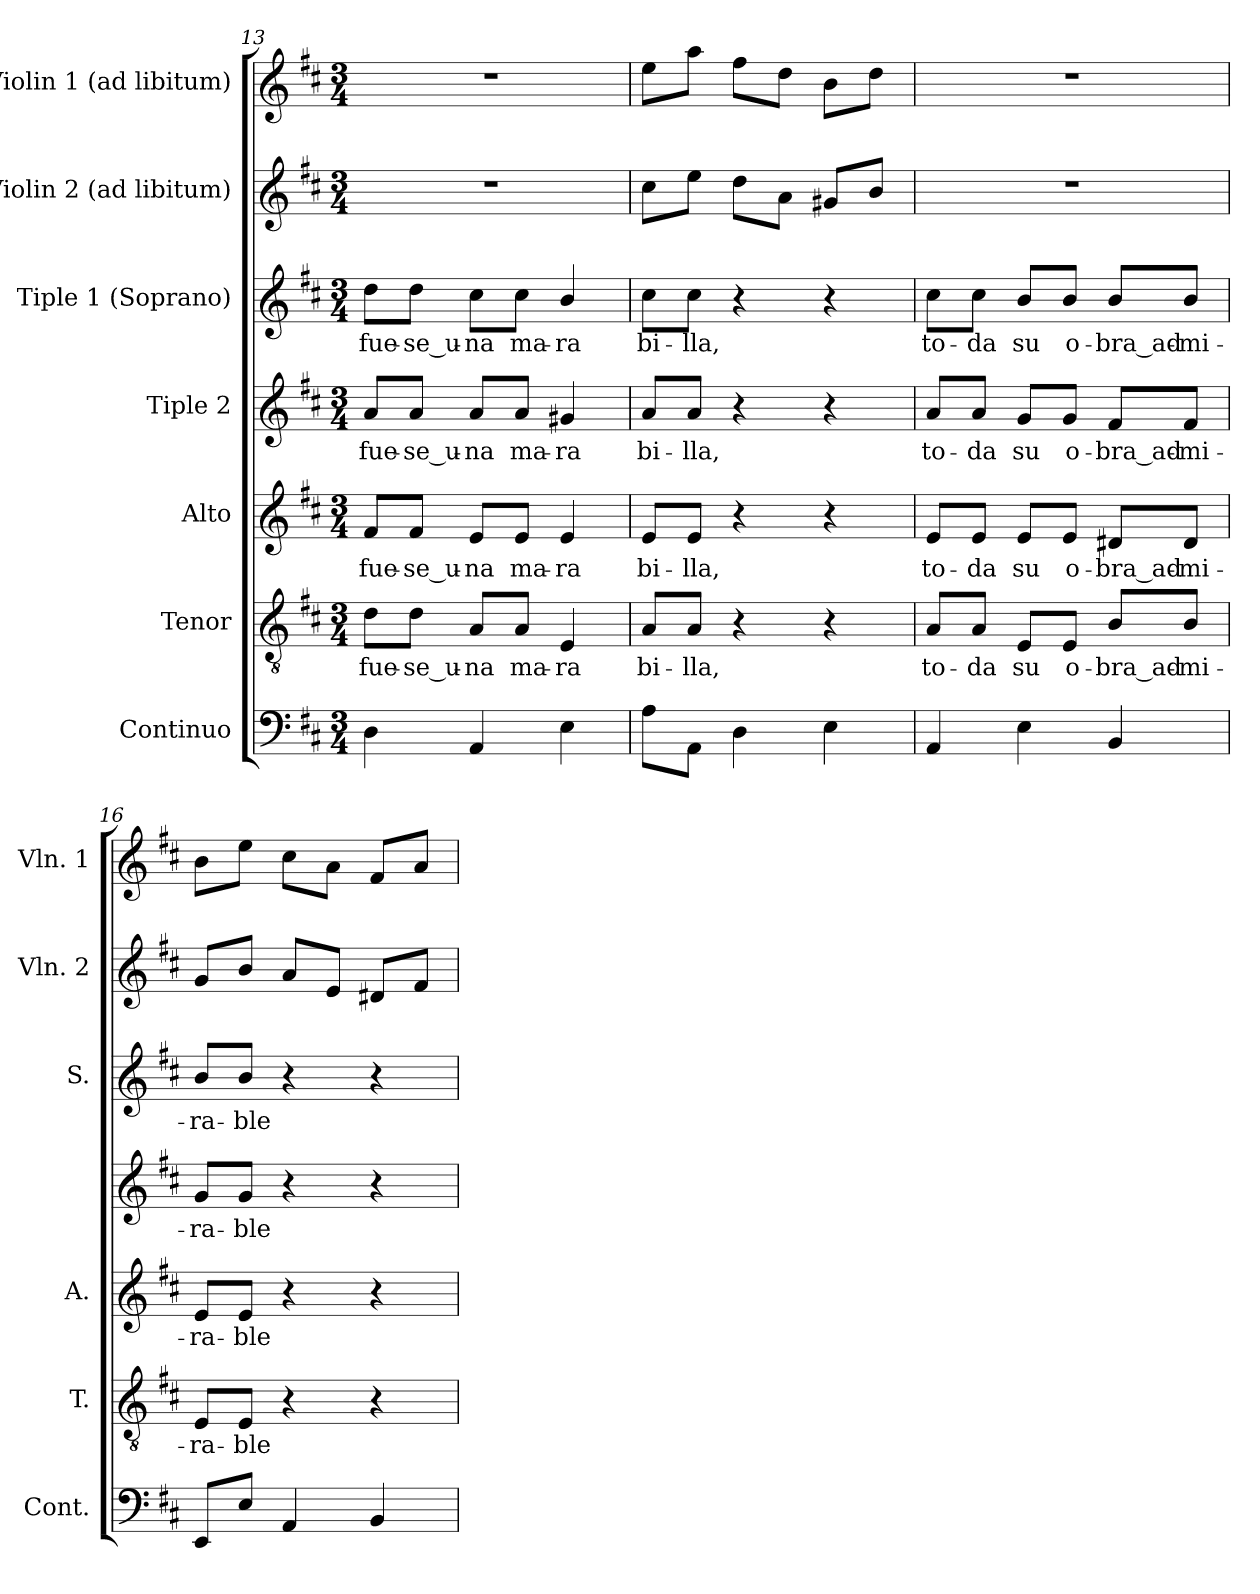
**kern	**kern	**text	**kern	**text	**kern	**text	**kern	**text	**kern	**kern
*part7	*part6	*part6	*part5	*part5	*part4	*part4	*part3	*part3	*part2	*part1
*staff7	*staff6	*staff6	*staff5	*staff5	*staff4	*staff4	*staff3	*staff3	*staff2	*staff1
*I"Continuo	*I"Tenor	*	*I"Alto	*	*I"Tiple 2	*	*I"Tiple 1 (Soprano)	*	*I"Violin 2 (ad libitum)	*I"Violin 1 (ad libitum)
*I'Cont.	*I'T.	*	*I'A.	*	*	*	*I'S.	*	*I'Vln. 2	*I'Vln. 1
*clefF4	*clefGv2	*	*clefG2	*	*clefG2	*	*clefG2	*	*clefG2	*clefG2
*	*ITrd7c12	*	*	*	*	*	*	*	*	*
*k[f#c#]	*k[f#c#]	*	*k[f#c#]	*	*k[f#c#]	*	*k[f#c#]	*	*k[f#c#]	*k[f#c#]
*D:	*D:	*	*D:	*	*D:	*	*D:	*	*D:	*D:
*M3/4	*M3/4	*	*M3/4	*	*M3/4	*	*M3/4	*	*M3/4	*M3/4
=13	=13	=13	=13	=13	=13	=13	=13	=13	=13	=13
!	!	!LO:LY:b:color=#000000	!	!	!	!	!	!	!	!
!	!	!	!	!LO:LY:b:color=#000000	!	!	!	!	!	!
!	!	!	!	!	!	!LO:LY:b:color=#000000	!	!	!	!
!	!	!	!	!	!	!	!	!LO:LY:b:color=#000000	!LO:N:vis=1	!LO:N:vis=1
4Di\	8Di\L	fue-	8f#i/L	fue-	8ai/L	fue-	8ddi\L	fue-	2.r	2.r
!	!	!LO:LY:b:color=#000000	!	!	!	!	!	!	!	!
!	!	!	!	!LO:LY:b:color=#000000	!	!	!	!	!	!
!	!	!	!	!	!	!LO:LY:b:color=#000000	!	!	!	!
!	!	!	!	!	!	!	!	!LO:LY:b:color=#000000	!	!
.	8Di\J	-se_u-	8f#i/J	-se_u-	8ai/J	-se_u-	8ddi\J	-se_u-	.	.
!	!	!LO:LY:b:color=#000000	!	!	!	!	!	!	!	!
!	!	!	!	!LO:LY:b:color=#000000	!	!	!	!	!	!
!	!	!	!	!	!	!LO:LY:b:color=#000000	!	!	!	!
!	!	!	!	!	!	!	!	!LO:LY:b:color=#000000	!	!
4AAi/	8AAi/L	-na	8ei/L	-na	8ai/L	-na	8cc#i\L	-na	.	.
!	!	!LO:LY:b:color=#000000	!	!	!	!	!	!	!	!
!	!	!	!	!LO:LY:b:color=#000000	!	!	!	!	!	!
!	!	!	!	!	!	!LO:LY:b:color=#000000	!	!	!	!
!	!	!	!	!	!	!	!	!LO:LY:b:color=#000000	!	!
.	8AAi/J	ma-	8ei/J	ma-	8ai/J	ma-	8cc#i\J	ma-	.	.
!	!	!LO:LY:b:color=#000000	!	!	!	!	!	!	!	!
!	!	!	!	!LO:LY:b:color=#000000	!	!	!	!	!	!
!	!	!	!	!	!	!LO:LY:b:color=#000000	!	!	!	!
!	!	!	!	!	!	!	!	!LO:LY:b:color=#000000	!	!
4Ei\	4EEi/	-ra	4ei/	-ra	4g#Xi/	-ra	4bi/	-ra	.	.
=14	=14	=14	=14	=14	=14	=14	=14	=14	=14	=14
!	!	!LO:LY:b:color=#000000	!	!	!	!	!	!	!	!
!	!	!	!	!LO:LY:b:color=#000000	!	!	!	!	!	!
!	!	!	!	!	!	!LO:LY:b:color=#000000	!	!	!	!
!	!	!	!	!	!	!	!	!LO:LY:b:color=#000000	!	!
8Ai\L	8AAi/L	bi-	8ei/L	bi-	8ai/L	bi-	8cc#i\L	bi-	8cc#i\L	8eei\L
!	!	!LO:LY:b:color=#000000	!	!	!	!	!	!	!	!
!	!	!	!	!LO:LY:b:color=#000000	!	!	!	!	!	!
!	!	!	!	!	!	!LO:LY:b:color=#000000	!	!	!	!
!	!	!	!	!	!	!	!	!LO:LY:b:color=#000000	!	!
8AAi\J	8AAi/J	-lla,	8ei/J	-lla,	8ai/J	-lla,	8cc#i\J	-lla,	8eei\J	8aai\J
4Di\	4r	.	4r	.	4r	.	4r	.	8ddi\L	8ff#i\L
.	.	.	.	.	.	.	.	.	8ai\J	8ddi\J
4Ei\	4r	.	4r	.	4r	.	4r	.	8g#Xi/L	8bi\L
.	.	.	.	.	.	.	.	.	8bi/J	8ddi\J
!!LO:LB:g=z
=15	=15	=15	=15	=15	=15	=15	=15	=15	=15	=15
!	!	!LO:LY:b:color=#000000	!	!	!	!	!	!	!	!
!	!	!	!	!LO:LY:b:color=#000000	!	!	!	!	!	!
!	!	!	!	!	!	!LO:LY:b:color=#000000	!	!	!	!
!	!	!	!	!	!	!	!	!LO:LY:b:color=#000000	!LO:N:vis=1	!LO:N:vis=1
4AAi/	8AAi/L	to-	8ei/L	to-	8ai/L	to-	8cc#i\L	to-	2.r	2.r
!	!	!LO:LY:b:color=#000000	!	!	!	!	!	!	!	!
!	!	!	!	!LO:LY:b:color=#000000	!	!	!	!	!	!
!	!	!	!	!	!	!LO:LY:b:color=#000000	!	!	!	!
!	!	!	!	!	!	!	!	!LO:LY:b:color=#000000	!	!
.	8AAi/J	-da	8ei/J	-da	8ai/J	-da	8cc#i\J	-da	.	.
!	!	!LO:LY:b:color=#000000	!	!	!	!	!	!	!	!
!	!	!	!	!LO:LY:b:color=#000000	!	!	!	!	!	!
!	!	!	!	!	!	!LO:LY:b:color=#000000	!	!	!	!
!	!	!	!	!	!	!	!	!LO:LY:b:color=#000000	!	!
4Ei\	8EEi/L	su	8ei/L	su	8gi/L	su	8bi/L	su	.	.
!	!	!LO:LY:b:color=#000000	!	!	!	!	!	!	!	!
!	!	!	!	!LO:LY:b:color=#000000	!	!	!	!	!	!
!	!	!	!	!	!	!LO:LY:b:color=#000000	!	!	!	!
!	!	!	!	!	!	!	!	!LO:LY:b:color=#000000	!	!
.	8EEi/J	o-	8ei/J	o-	8gi/J	o-	8bi/J	o-	.	.
!	!	!LO:LY:b:color=#000000	!	!	!	!	!	!	!	!
!	!	!	!	!LO:LY:b:color=#000000	!	!	!	!	!	!
!	!	!	!	!	!	!LO:LY:b:color=#000000	!	!	!	!
!	!	!	!	!	!	!	!	!LO:LY:b:color=#000000	!	!
4BBi/	8BBi/L	-bra_ad-	8d#Xi/L	-bra_ad-	8f#i/L	-bra_ad-	8bi/L	-bra_ad-	.	.
!	!	!LO:LY:b:color=#000000	!	!	!	!	!	!	!	!
!	!	!	!	!LO:LY:b:color=#000000	!	!	!	!	!	!
!	!	!	!	!	!	!LO:LY:b:color=#000000	!	!	!	!
!	!	!	!	!	!	!	!	!LO:LY:b:color=#000000	!	!
.	8BBi/J	-mi-	8d#i/J	-mi-	8f#i/J	-mi-	8bi/J	-mi-	.	.
=16	=16	=16	=16	=16	=16	=16	=16	=16	=16	=16
!	!	!LO:LY:b:color=#000000	!	!	!	!	!	!	!	!
!	!	!	!	!LO:LY:b:color=#000000	!	!	!	!	!	!
!	!	!	!	!	!	!LO:LY:b:color=#000000	!	!	!	!
!	!	!	!	!	!	!	!	!LO:LY:b:color=#000000	!	!
8EEi/L	8EEi/L	-ra-	8ei/L	-ra-	8gi/L	-ra-	8bi/L	-ra-	8gi/L	8bi\L
!	!	!LO:LY:b:color=#000000	!	!	!	!	!	!	!	!
!	!	!	!	!LO:LY:b:color=#000000	!	!	!	!	!	!
!	!	!	!	!	!	!LO:LY:b:color=#000000	!	!	!	!
!	!	!	!	!	!	!	!	!LO:LY:b:color=#000000	!	!
8Ei/J	8EEi/J	-ble	8ei/J	-ble	8gi/J	-ble	8bi/J	-ble	8bi/J	8eei\J
4AAi/	4r	.	4r	.	4r	.	4r	.	8ai/L	8cc#i\L
.	.	.	.	.	.	.	.	.	8ei/J	8ai\J
4BBi/	4r	.	4r	.	4r	.	4r	.	8d#Xi/L	8f#i/L
.	.	.	.	.	.	.	.	.	8f#i/J	8ai/J
=	=	=	=	=	=	=	=	=	=	=
*-	*-	*-	*-	*-	*-	*-	*-	*-	*-	*-
